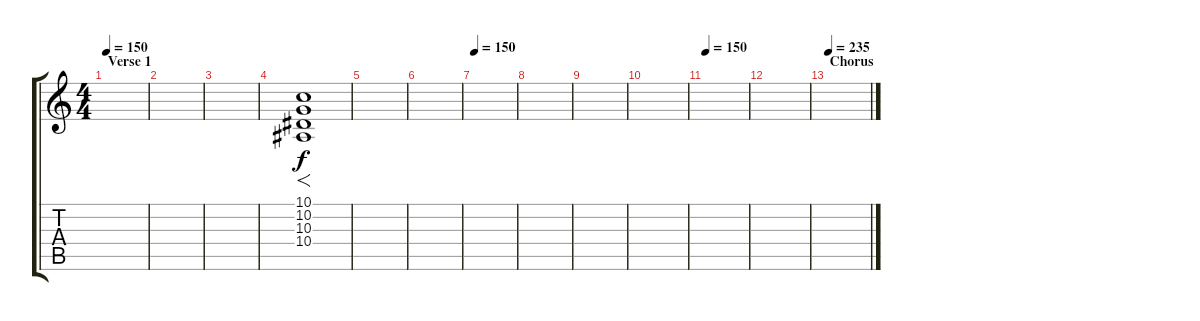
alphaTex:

\track "" {instrument reversecymbal}
\staff {score tabs}
\tuning (D4 A3 F3 C3 G2 D2) {hide}
\ts (4 4)
\section ("" "Verse 1")
\tempo 150
\clef g2
\ks c
|
|
|
(10.1 10.2 10.3 10.4).1{f} |
|
|
\tempo 150
|
|
|
|
\tempo 150
|
|
\section ("" "Chorus")
\tempo 235
